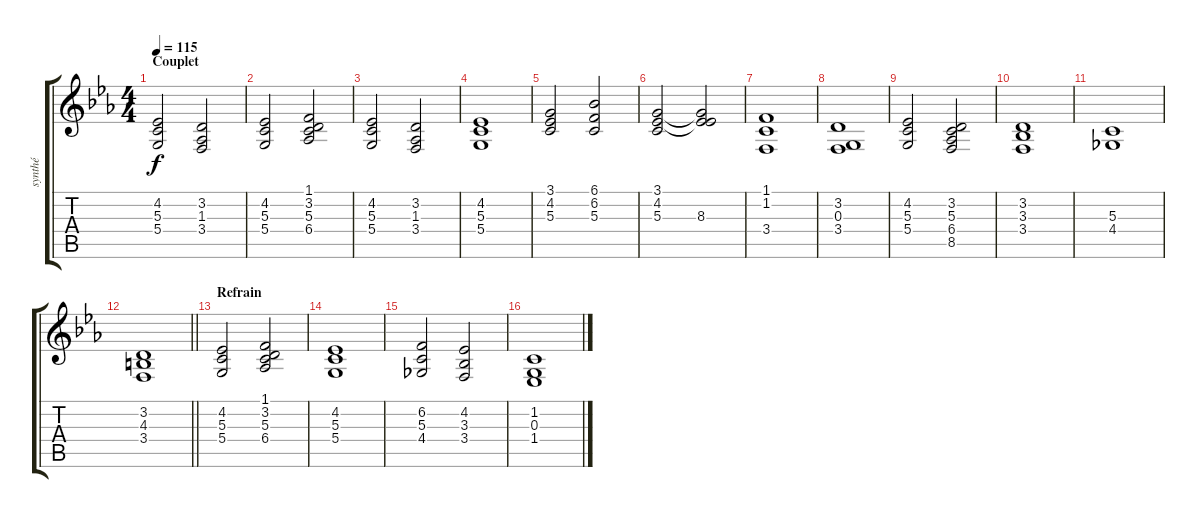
\track ("synthé" "synthé") {instrument electricpiano2}
\staff {score tabs}
\tuning (E4 B3 G3 D3 A2 E2) {hide}
\ts (4 4)
\section ("" "Couplet")
\tempo 115
\clef g2
\ks eb
(4.2 5.3 5.4).2{dy f} (3.2 1.3 3.4).2 |
(4.2 5.3 5.4).2 (1.1 3.2 5.3 6.4).2 |
(4.2 5.3 5.4).2 (3.2 1.3 3.4).2 |
(4.2 5.3 5.4).1 |
(3.1 4.2 5.3).2 (6.1 6.2 5.3).2 |
(3.1 4.2 5.3).2 (3.1{t} 4.2{t} 8.3).2 |
(1.1 1.2 3.4).1 |
(3.2 0.3 3.4).1 |
(4.2 5.3 5.4).2 (3.2 5.3 6.4 8.5).2 |
(3.2 3.3 3.4).1 |
(5.3 4.4).1 |
\barLineRight lightlight
(3.2 4.3 3.4).1 |
\section ("" "Refrain")
(4.2 5.3 5.4).2 (1.1 3.2 5.3 6.4).2 |
(4.2 5.3 5.4).1 |
(6.2 5.3 4.4).2 (4.2 3.3 3.4).2 |
(1.2 0.3 1.4).1
